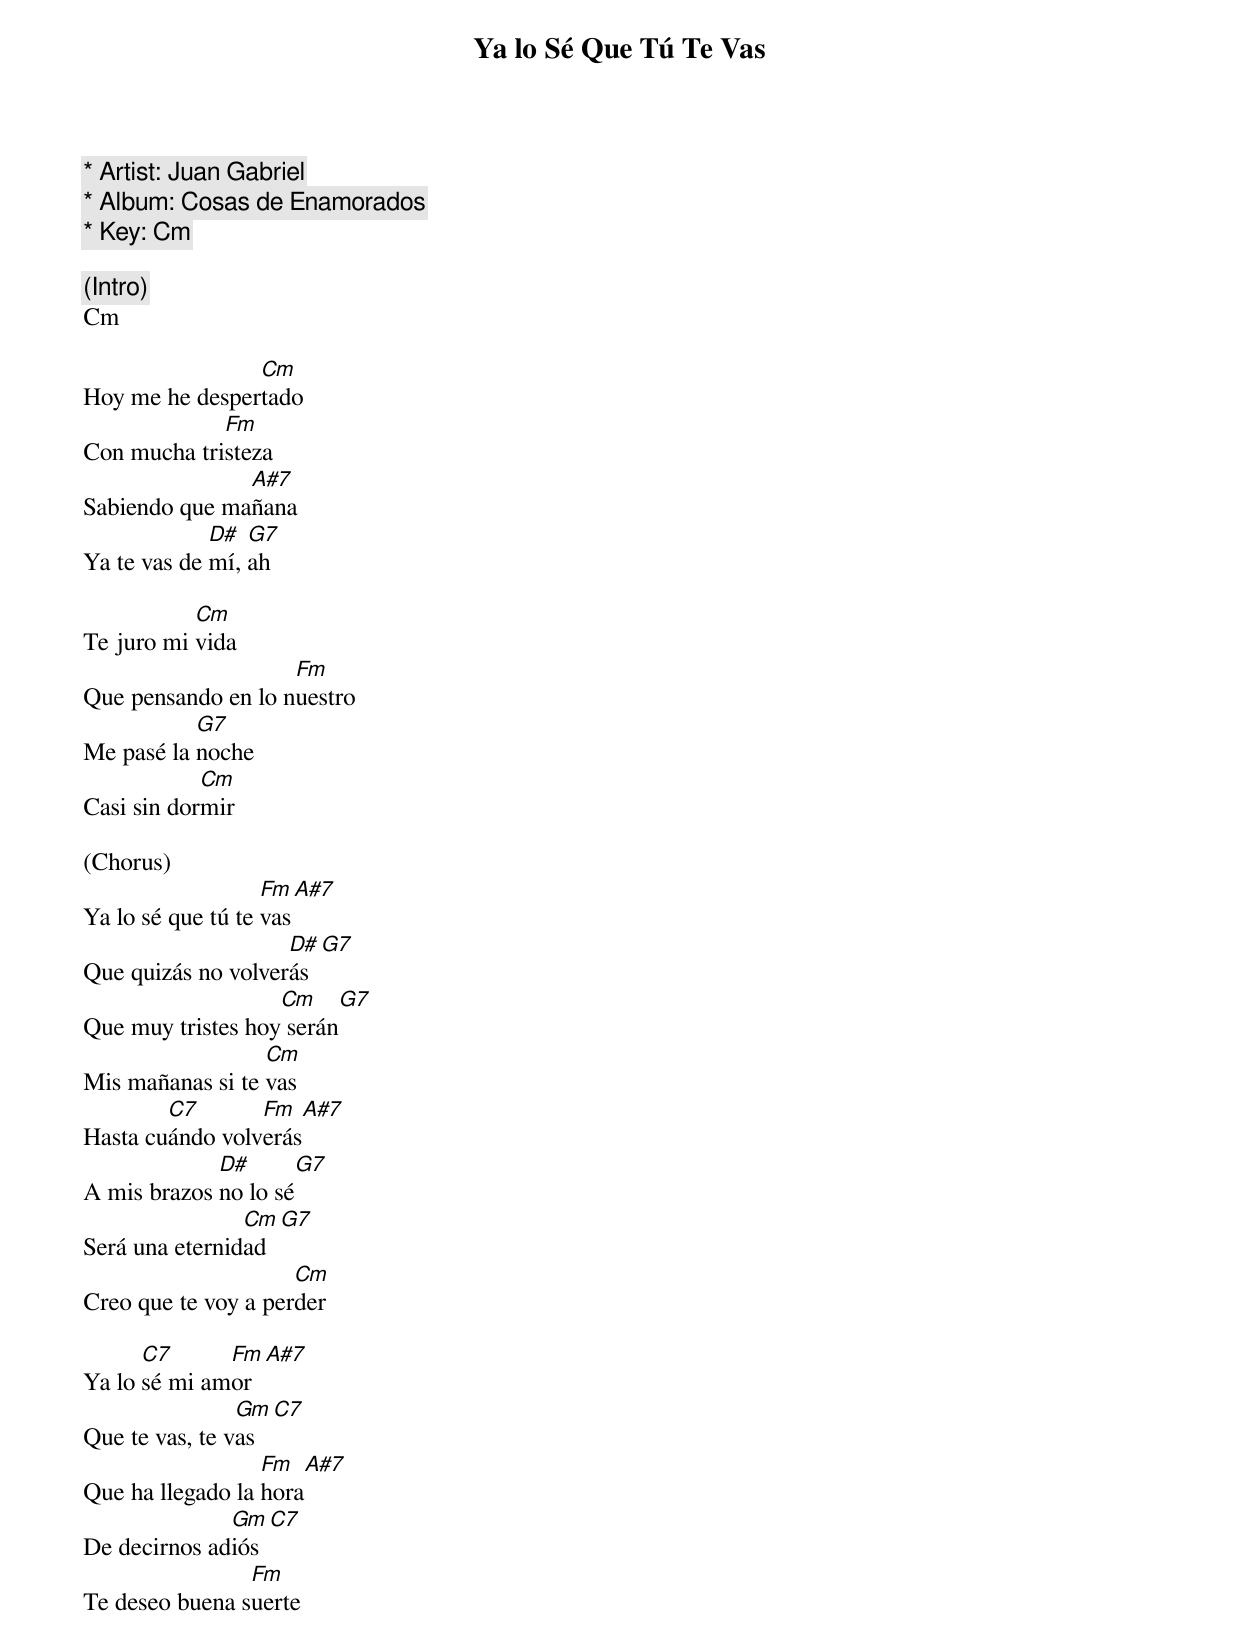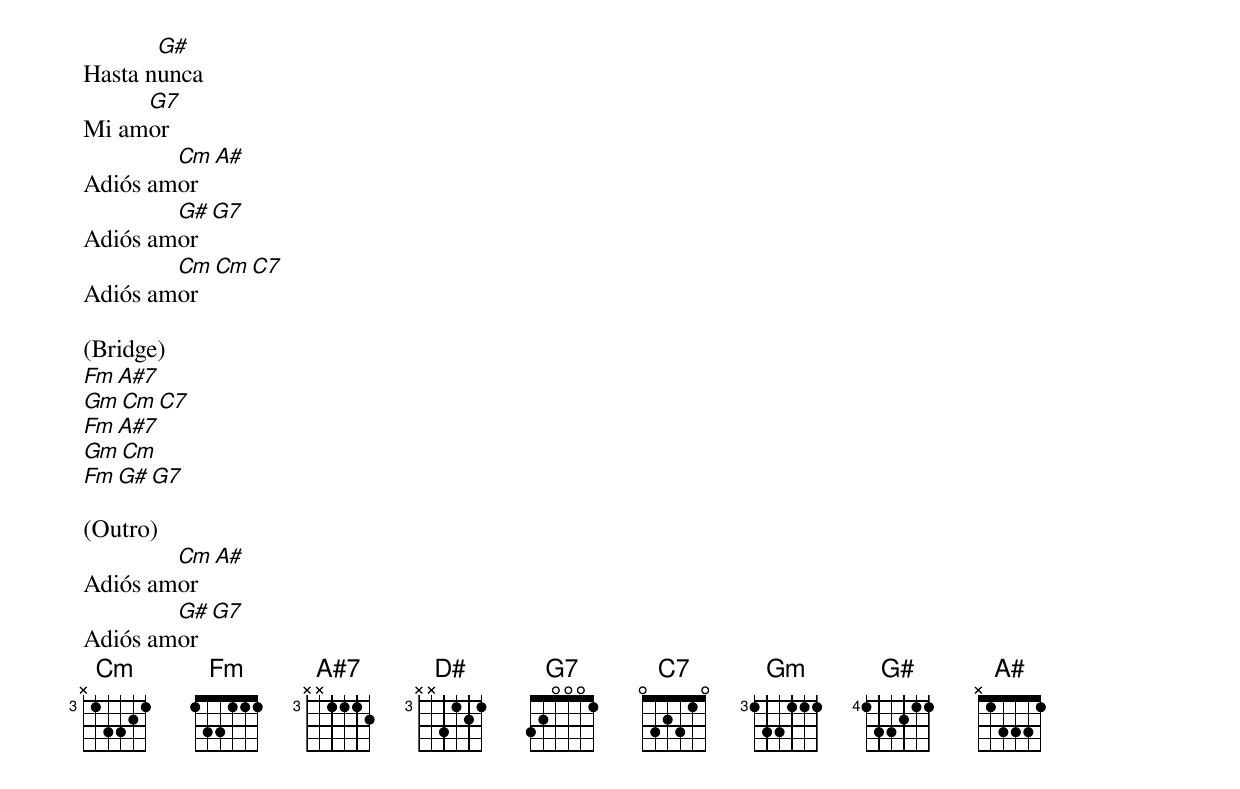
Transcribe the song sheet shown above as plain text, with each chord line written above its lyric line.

Ya lo Sé Que Tú Te Vas

* Artist: Juan Gabriel
* Album: Cosas de Enamorados
* Key: Cm

(Intro)
Cm

                Cm
Hoy me he despertado
             Fm
Con mucha tristeza
               A#7
Sabiendo que mañana
             D#  G7
Ya te vas de mí, ah

           Cm
Te juro mi vida
                    Fm
Que pensando en lo nuestro
           G7
Me pasé la noche
            Cm
Casi sin dormir

(Chorus)
                   Fm   A#7
Ya lo sé que tú te vas
                    D#  G7
Que quizás no volverás
                   Cm     G7
Que muy tristes hoy serán
                  Cm
Mis mañanas si te vas
        C7       Fm   A#7
Hasta cuándo volverás
             D#       G7
A mis brazos no lo sé
                Cm  G7
Será una eternidad
                     Cm
Creo que te voy a perder

      C7      Fm  A#7
Ya lo sé mi amor
                Gm  C7
Que te vas, te vas
                  Fm   A#7
Que ha llegado la hora
              Gm  C7
De decirnos adiós
                Fm
Te deseo buena suerte
       G#
Hasta nunca
     G7
Mi amor
        Cm  A#
Adiós amor
        G#  G7
Adiós amor
        Cm  Cm C7
Adiós amor

(Bridge)
Fm   A#7
Gm   Cm  C7
Fm   A#7
Gm   Cm
Fm   G#  G7

(Outro)
        Cm  A#
Adiós amor
        G#  G7
Adiós amor
